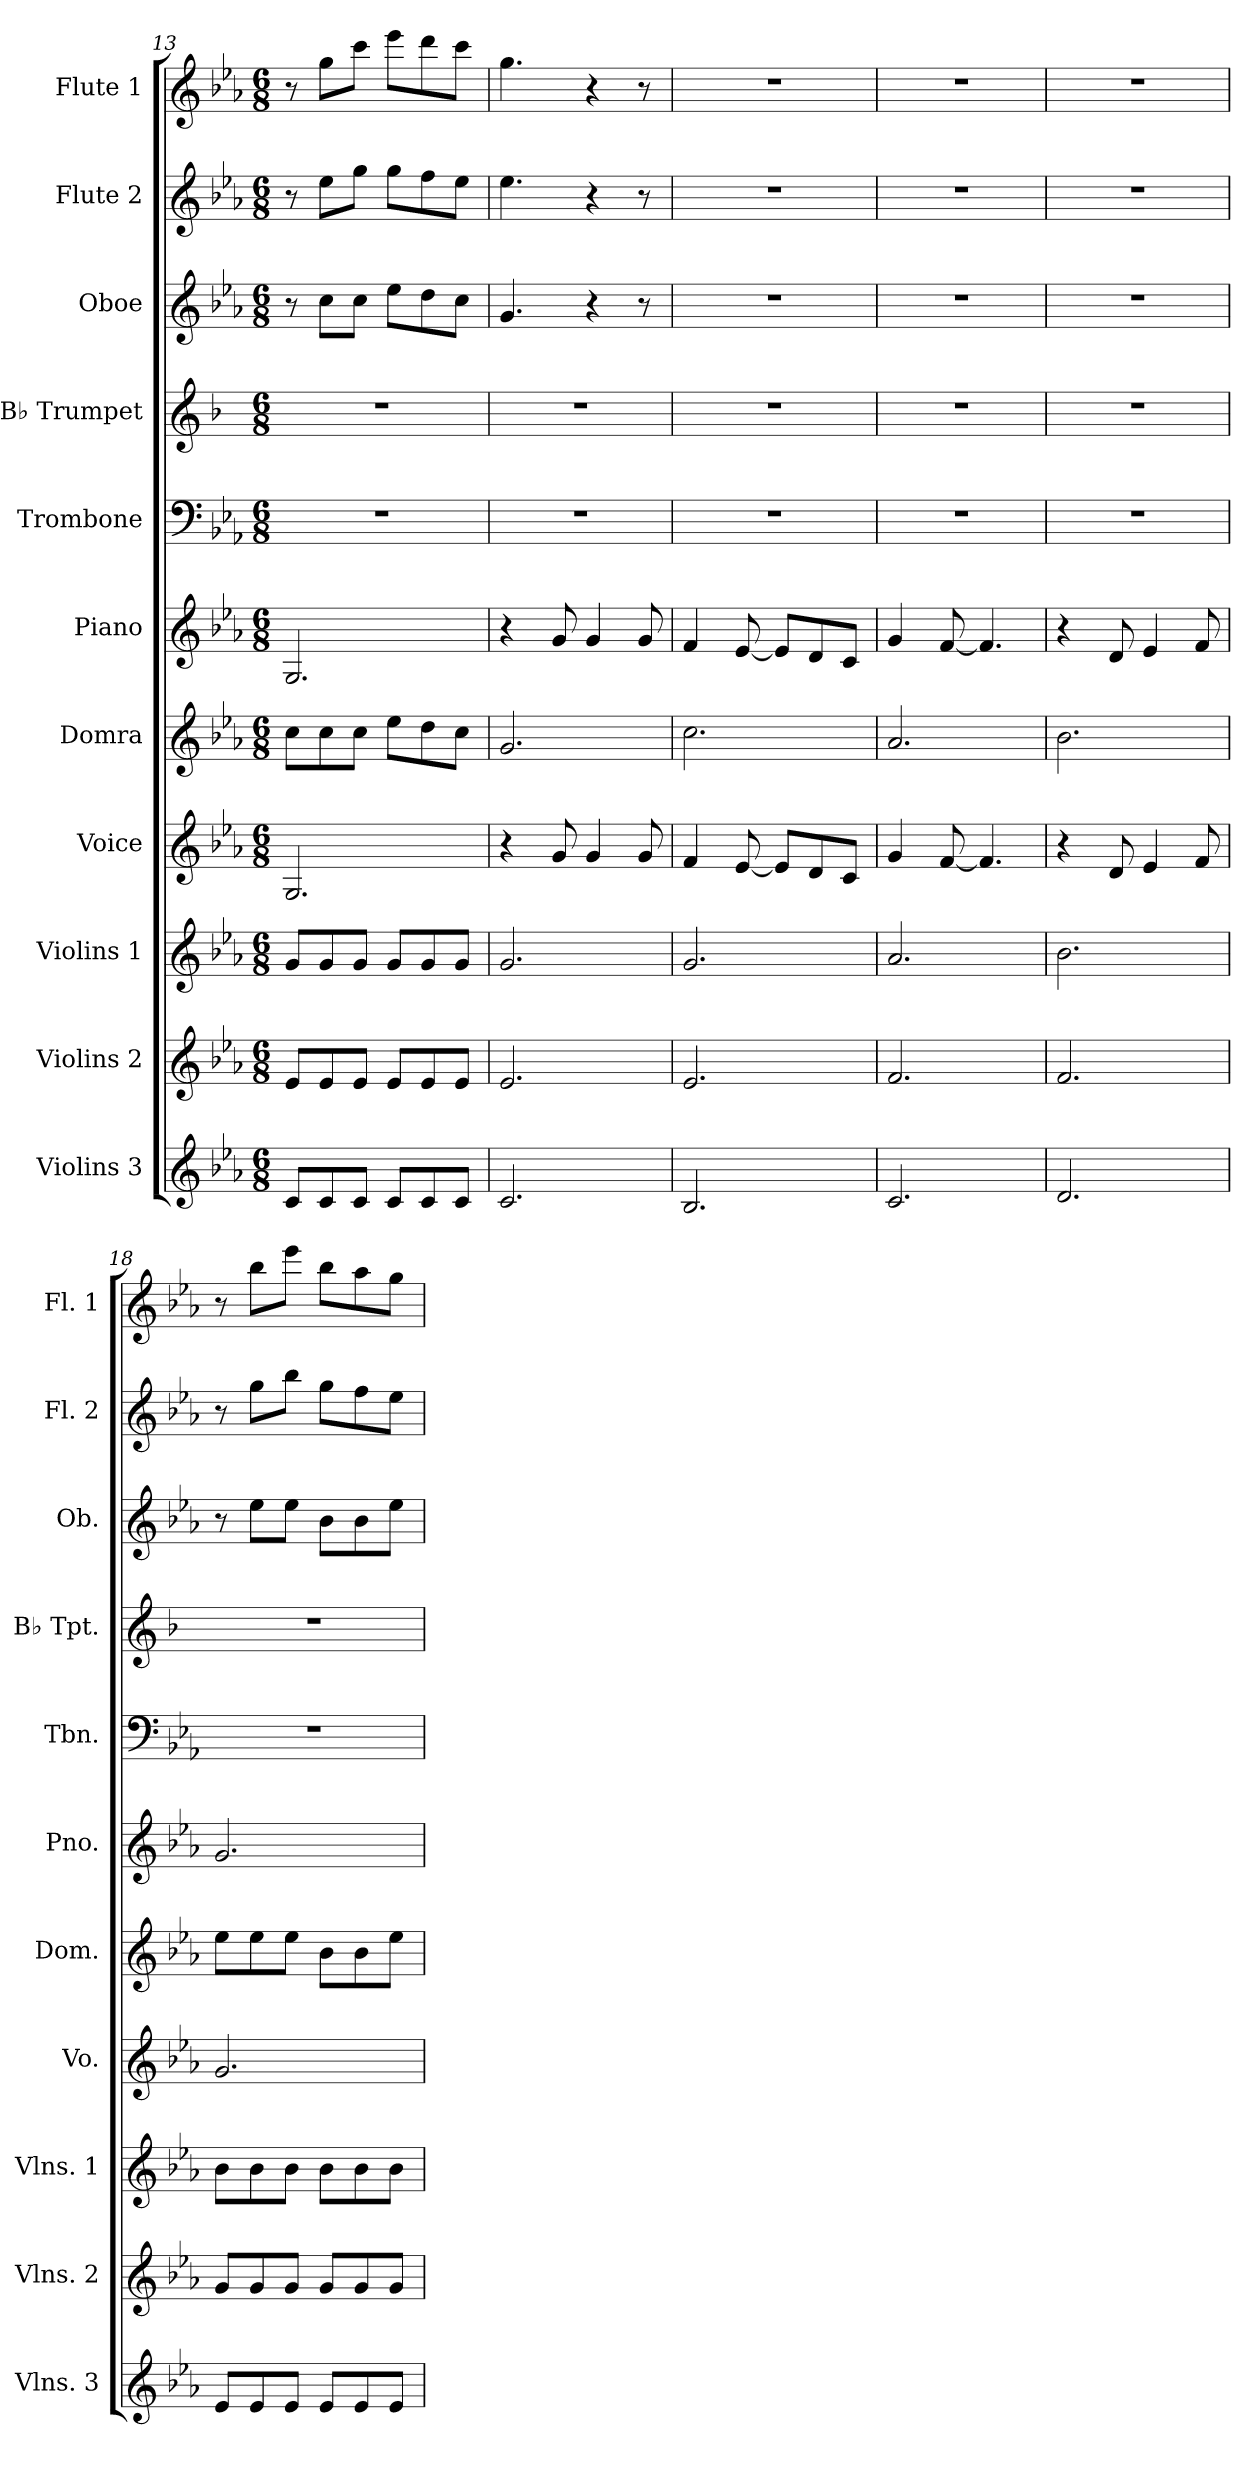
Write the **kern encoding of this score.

**kern	**kern	**kern	**kern	**kern	**kern	**kern	**kern	**kern	**kern	**kern
*part11	*part10	*part9	*part8	*part7	*part6	*part5	*part4	*part3	*part2	*part1
*staff11	*staff10	*staff9	*staff8	*staff7	*staff6	*staff5	*staff4	*staff3	*staff2	*staff1
*I"Violins 3	*I"Violins 2	*I"Violins 1	*I"Voice	*I"Domra	*I"Piano	*I"Trombone	*I"B♭ Trumpet	*I"Oboe	*I"Flute 2	*I"Flute 1
*I'Vlns. 3	*I'Vlns. 2	*I'Vlns. 1	*I'Vo.	*I'Dom.	*I'Pno.	*I'Tbn.	*I'B♭ Tpt.	*I'Ob.	*I'Fl. 2	*I'Fl. 1
*clefG2	*clefG2	*clefG2	*clefG2	*clefG2	*clefG2	*clefF4	*clefG2	*clefG2	*clefG2	*clefG2
*	*	*	*	*	*	*	*ITrd1c2	*	*	*
*k[b-e-a-]	*k[b-e-a-]	*k[b-e-a-]	*k[b-e-a-]	*k[b-e-a-]	*k[b-e-a-]	*k[b-e-a-]	*k[b-e-a-]	*k[b-e-a-]	*k[b-e-a-]	*k[b-e-a-]
*M6/8	*M6/8	*M6/8	*M6/8	*M6/8	*M6/8	*M6/8	*M6/8	*M6/8	*M6/8	*M6/8
=13	=13	=13	=13	=13	=13	=13	=13	=13	=13	=13
8c/L	8e-/L	8g/L	2.G/	8cc\L	2.G/	2.r	2.r	8r	8r	8r
8c/	8e-/	8g/	.	8cc\	.	.	.	8cc\L	8ee-\L	8gg\L
8c/J	8e-/J	8g/J	.	8cc\J	.	.	.	8cc\J	8gg\J	8ccc\J
8c/L	8e-/L	8g/L	.	8ee-\L	.	.	.	8ee-\L	8gg\L	8eee-\L
8c/	8e-/	8g/	.	8dd\	.	.	.	8dd\	8ff\	8ddd\
8c/J	8e-/J	8g/J	.	8cc\J	.	.	.	8cc\J	8ee-\J	8ccc\J
=14	=14	=14	=14	=14	=14	=14	=14	=14	=14	=14
2.c/	2.e-/	2.g/	4r	2.g/	4r	2.r	2.r	4.g/	4.ee-\	4.gg\
.	.	.	8g/	.	8g/	.	.	.	.	.
.	.	.	4g/	.	4g/	.	.	4r	4r	4r
.	.	.	8g/	.	8g/	.	.	8r	8r	8r
=15	=15	=15	=15	=15	=15	=15	=15	=15	=15	=15
2.B-/	2.e-/	2.g/	4f/	2.cc\	4f/	2.r	2.r	2.r	2.r	2.r
.	.	.	[8e-/	.	[8e-/	.	.	.	.	.
.	.	.	8e-/L]	.	8e-/L]	.	.	.	.	.
.	.	.	8d/	.	8d/	.	.	.	.	.
.	.	.	8c/J	.	8c/J	.	.	.	.	.
=16	=16	=16	=16	=16	=16	=16	=16	=16	=16	=16
2.c/	2.f/	2.a-/	4g/	2.a-/	4g/	2.r	2.r	2.r	2.r	2.r
.	.	.	[8f/	.	[8f/	.	.	.	.	.
.	.	.	4.f/]	.	4.f/]	.	.	.	.	.
=17	=17	=17	=17	=17	=17	=17	=17	=17	=17	=17
2.d/	2.f/	2.b-\	4r	2.b-\	4r	2.r	2.r	2.r	2.r	2.r
.	.	.	8d/	.	8d/	.	.	.	.	.
.	.	.	4e-/	.	4e-/	.	.	.	.	.
.	.	.	8f/	.	8f/	.	.	.	.	.
!!LO:PB:g=z
=18	=18	=18	=18	=18	=18	=18	=18	=18	=18	=18
8e-/L	8g/L	8b-\L	2.g/	8ee-\L	2.g/	2.r	2.r	8r	8r	8r
8e-/	8g/	8b-\	.	8ee-\	.	.	.	8ee-\L	8gg\L	8bb-\L
8e-/J	8g/J	8b-\J	.	8ee-\J	.	.	.	8ee-\J	8bb-\J	8eee-\J
8e-/L	8g/L	8b-\L	.	8b-\L	.	.	.	8b-\L	8gg\L	8bb-\L
8e-/	8g/	8b-\	.	8b-\	.	.	.	8b-\	8ff\	8aa-\
8e-/J	8g/J	8b-\J	.	8ee-\J	.	.	.	8ee-\J	8ee-\J	8gg\J
=	=	=	=	=	=	=	=	=	=	=
*-	*-	*-	*-	*-	*-	*-	*-	*-	*-	*-
